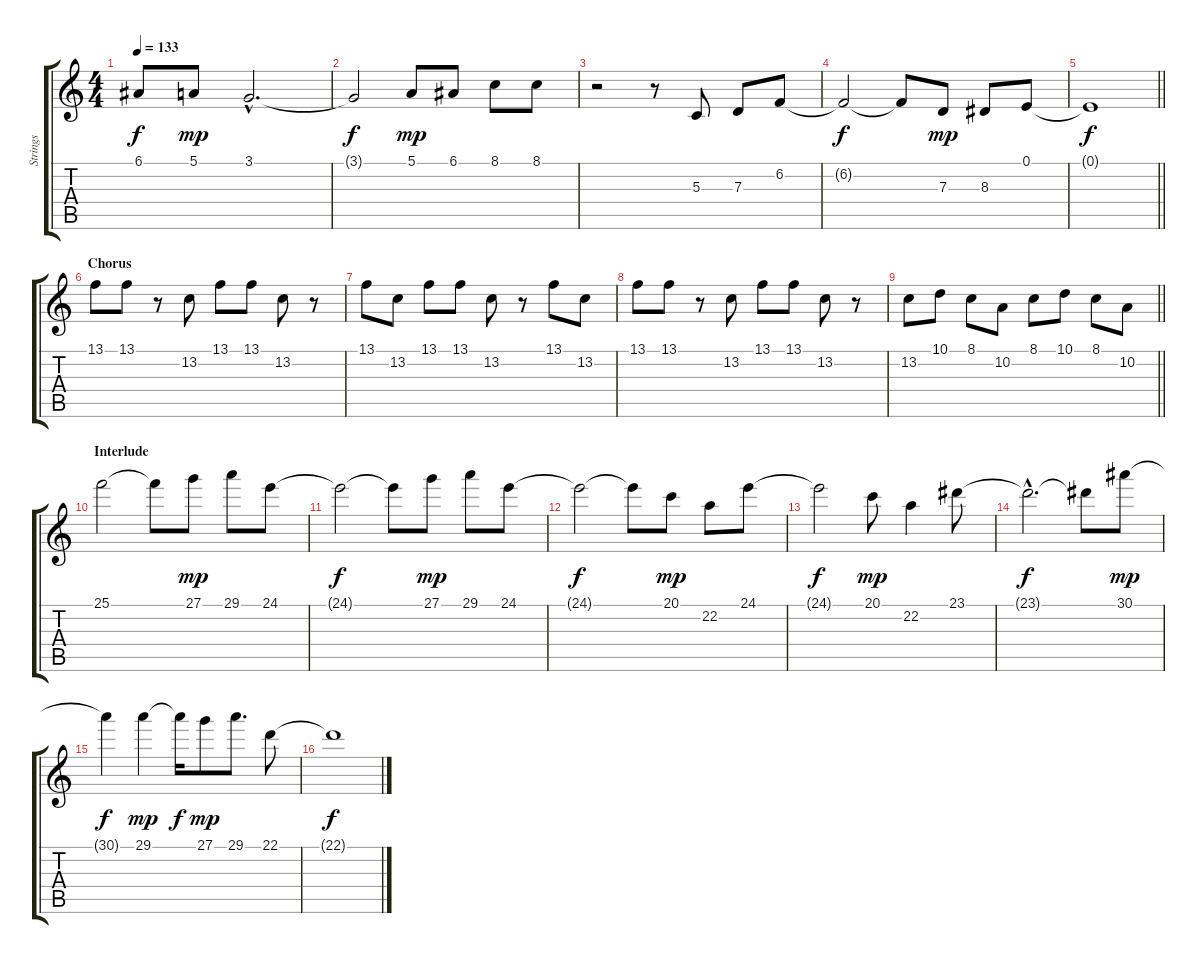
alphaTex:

\track ("Strings" "Strings") {instrument stringensemble2}
\staff {score tabs}
\tuning (E4 B3 G3 D3 A2 E2) {hide}
\ts (4 4)
\tempo 133
\clef g2
\ks c
6.1{t}.8{dy f} 5.1.8{dy mp} 3.1{hac}.2{d} |
3.1{t}.2{dy f} 5.1.8{dy mp} 6.1.8 8.1.8 8.1.8 |
r.2 r.8 5.3.8 7.3.8 6.2.8 |
6.2{t}.2{dy f} 6.2{t}.8 7.3.8{dy mp} 8.3.8 0.1.8 |
\barLineRight lightlight
0.1{t}.1{dy f} |
\section ("" "Chorus")
13.1.8 13.1.8 r.8 13.2.8 13.1.8 13.1.8 13.2.8 r.8 |
13.1.8 13.2.8 13.1.8 13.1.8 13.2.8 r.8 13.1.8 13.2.8 |
13.1.8 13.1.8 r.8 13.2.8 13.1.8 13.1.8 13.2.8 r.8 |
\barLineRight lightlight
13.2.8 10.1.8 8.1.8 10.2.8 8.1.8 10.1.8 8.1.8 10.2.8 |
\section ("" "Interlude")
25.1.2 25.1{t}.8 27.1.8{dy mp} 29.1.8 24.1.8 |
24.1{t}.2{dy f} 24.1{t}.8 27.1.8{dy mp} 29.1.8 24.1.8 |
24.1{t}.2{dy f} 24.1{t}.8 20.1.8{dy mp} 22.2.8 24.1.8 |
24.1{t}.2{dy f} 20.1.8{dy mp} 22.2.4 23.1.8 |
23.1{hac t}.2{d dy f} 23.1{t}.8 30.1.8{dy mp} |
30.1{t}.4{dy f} 29.1.4{dy mp} 29.1{t}.16{dy f} 27.1.8{dy mp} 29.1.8{d} 22.1.8 |
22.1{t}.1{dy f}
